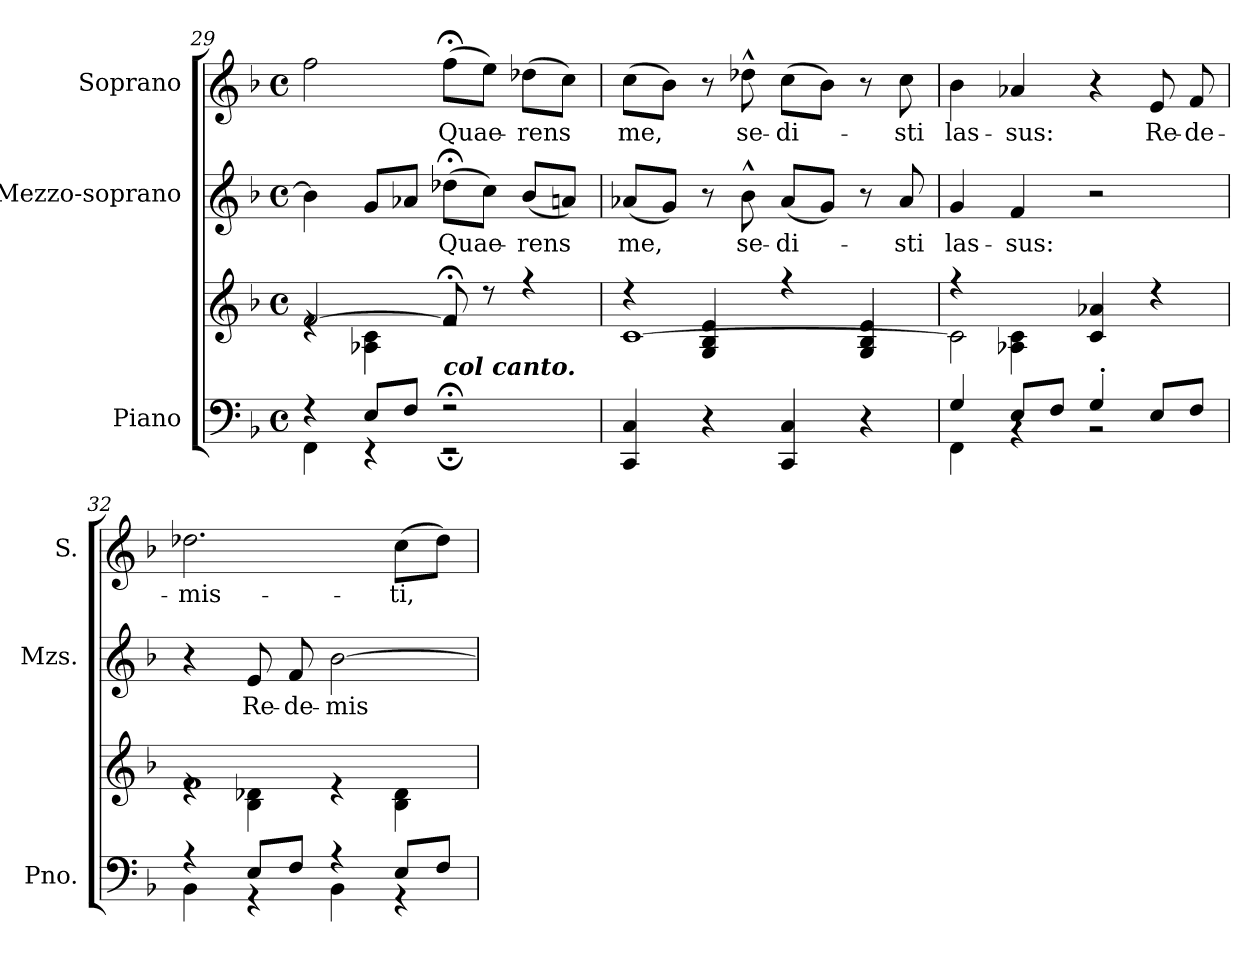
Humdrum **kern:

**kern	**kern	**kern	**text	**kern	**text
*part3	*part3	*part2	*part2	*part1	*part1
*staff4	*staff3	*staff2	*staff2	*staff1	*staff1
*I"Piano	*	*I"Mezzo-soprano	*	*I"Soprano	*
*I'Pno.	*	*I'Mzs.	*	*I'S.	*
!!LO:PB:g=z
*clefF4	*clefG2	*clefG2	*	*clefG2	*
*k[b-]	*k[b-]	*k[b-]	*	*k[b-]	*
*M4/4	*M4/4	*M4/4	*	*M4/4	*
*met(c)	*met(c)	*met(c)	*	*met(c)	*
=29	=29	=29	=29	=29	=29
*^	*^	*	*	*	*
4r	4FF\	[2f/	4re	4b-\]	.	2ff\	.
8E/L	4r	.	4A-X\ 4c\	8g/L	.	.	.
8F/J	.	.	.	8a-X/J	.	.	.
!LO:TX:a:Bi:t=col canto.	!	!	!	!	!	!	!
2r;<	2r;	8f;</]	2re	(8dd-X;<\L	Quae-	(8ff;<\L	Quae-
.	.	8r	.	8cc\J)	.	8ee\J)	.
.	.	4r	.	(8b-/L	-rens	(8dd-X\L	-rens
.	.	.	.	8an/J)	.	8cc\J)	.
*v	*v	*	*	*	*	*	*
=30	=30	=30	=30	=30	=30	=30
4CC/ 4C/	[1c	4rdd	(8a-X/L	me,	(8cc\L	me,
.	.	.	8g/J)	.	8b-\J)	.
4r	.	4G/ 4B-/ 4e/	8r	.	8r	.
.	.	.	8b-^^\	se-	8dd-X^^\	se-
4CC/ 4C/	.	4rff	(8a-/L	-di-	(8cc\L	-di-
.	.	.	8g/J)	.	8b-\J)	.
4r	.	4G/ 4B-/ 4e/	8r	.	8r	.
.	.	.	8a-/	-sti	8cc\	-sti
=31	=31	=31	=31	=31	=31	=31
*^	*	*	*	*	*	*
4G/	4FF\	2c\]	4rff	4g/	las-	4b-\	las-
8E/L	4rBB	.	4A-X\ 4c\	4f/	-sus:	4a-X/	-sus:
8F/J	.	.	.	.	.	.	.
4G'/	2rBB	2ryy	4c/ 4a-X/	2r	.	4r	.
8E/L	.	.	4rdd	.	.	8e/	Re-
8F/J	.	.	.	.	.	8f/	-de-
=32	=32	=32	=32	=32	=32	=32	=32
4r	4BB-\	1f	4re	4r	.	2.dd-X\	-mis-
8E/L	4r	.	4B-\ 4d-X\	8e/	Re-	.	.
8F/J	.	.	.	8f/	-de-	.	.
4r	4BB-\	.	4re	[2b-\	-mis-	.	.
8E/L	4r	.	4B-\ 4d-\	.	.	(8cc\L	-ti,
8F/J	.	.	.	.	.	8dd-\J)	.
*v	*v	*	*	*	*	*	*
*	*v	*v	*	*	*	*
=	=	=	=	=	=
*-	*-	*-	*-	*-	*-
